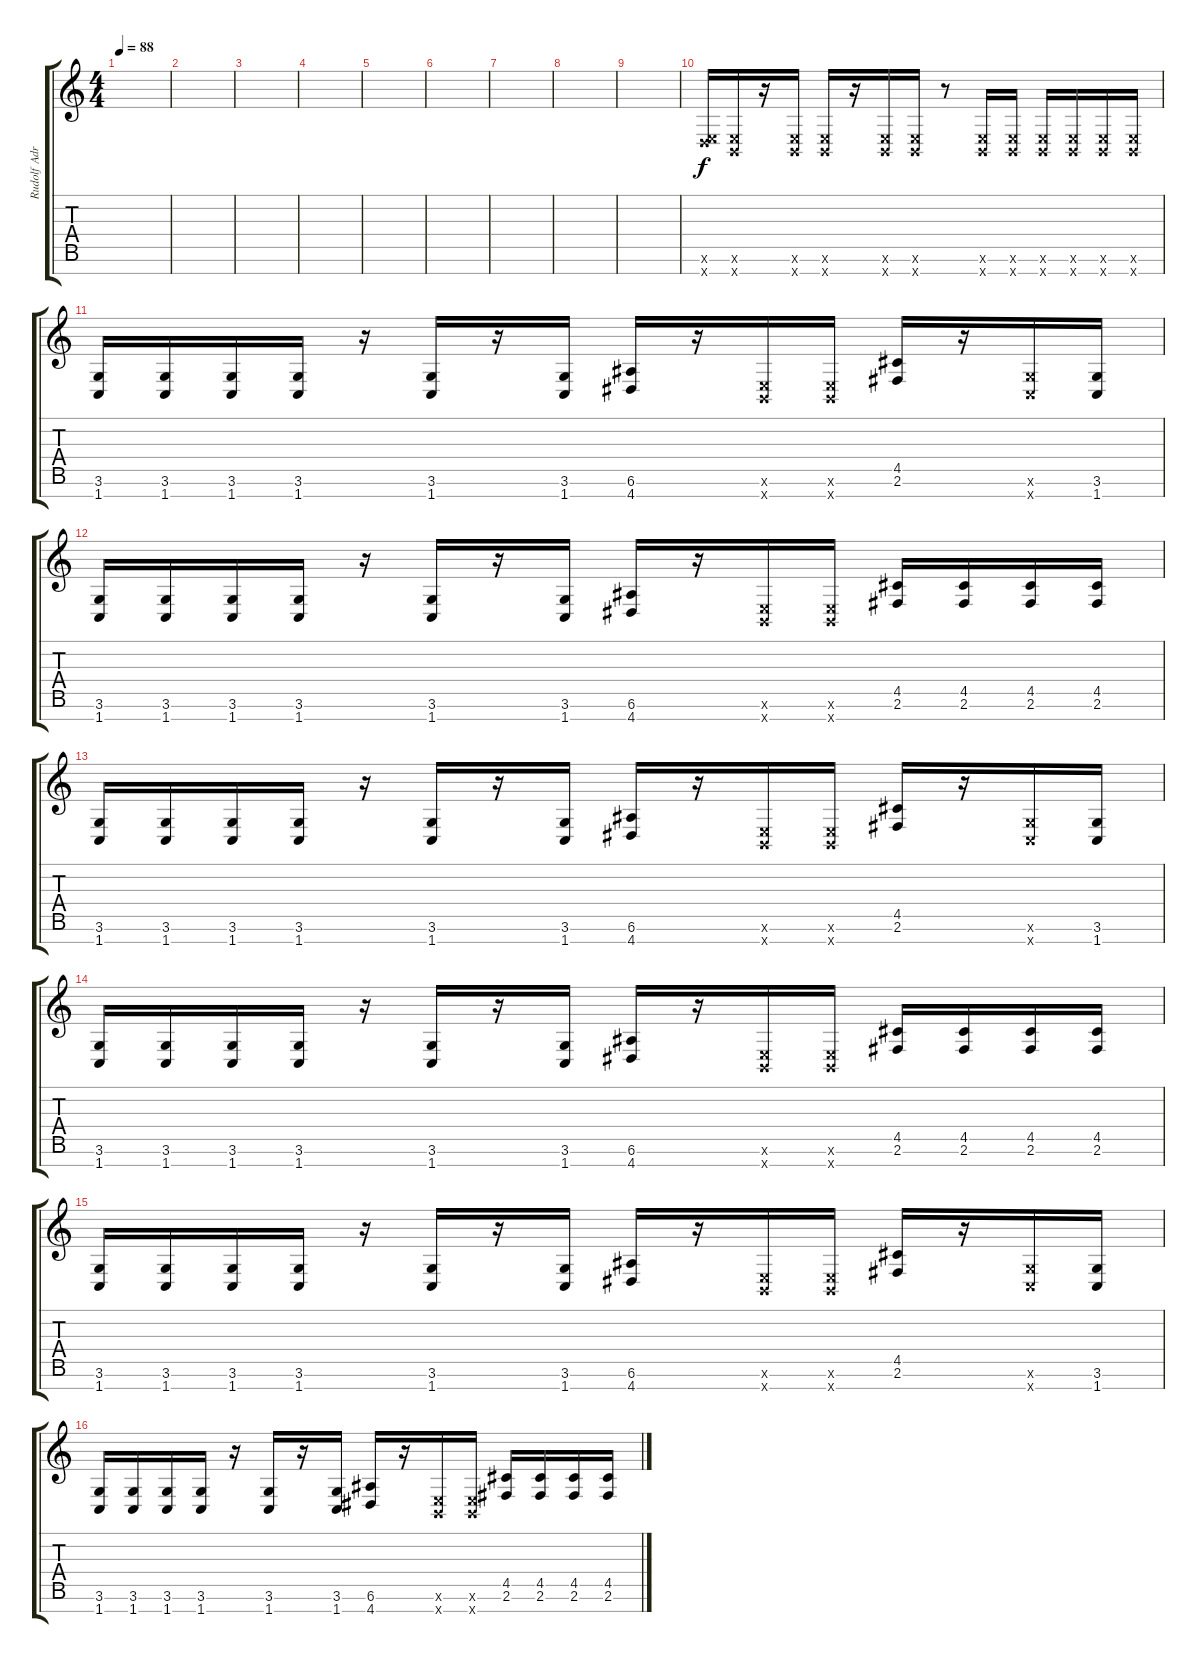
\track ("Rudolf Adrianus Jolie" "Rudolf Adr") {instrument distortionguitar}
\staff {score tabs}
\tuning (E4 B3 G3 D3 A2 E2 B1) {hide}
\ts (4 4)
\tempo 88
\clef g2
\ks c
|
|
|
|
|
|
|
|
|
(0.6{x} 3.7{x}).16{balance 0} (0.6{x} 0.7{x}).16 r.16 (0.6{x} 0.7{x}).16{balance 16} (0.6{x} 0.7{x}).16 r.16 (0.6{x} 0.7{x}).16{balance 0} (0.6{x} 0.7{x}).16 r.8 (0.6{x} 0.7{x}).16{balance 12} (0.6{x} 0.7{x}).16 (0.6{x} 0.7{x}).16 (0.6{x} 0.7{x}).16 (0.6{x} 0.7{x}).16 (0.6{x} 0.7{x}).16 |
(3.6 1.7).16{volume 12} (3.6 1.7).16 (3.6 1.7).16 (3.6 1.7).16 r.16 (3.6 1.7).16 r.16 (3.6 1.7).16 (6.6 4.7).16 r.16 (0.6{x} 0.7{x}).16 (0.6{x} 0.7{x}).16 (4.5 2.6).16 r.16 (3.6{x} 1.7{x}).16 (3.6 1.7).16 |
(3.6 1.7).16 (3.6 1.7).16 (3.6 1.7).16 (3.6 1.7).16 r.16 (3.6 1.7).16 r.16 (3.6 1.7).16 (6.6 4.7).16 r.16 (0.6{x} 0.7{x}).16 (0.6{x} 0.7{x}).16 (4.5 2.6).16 (4.5 2.6).16 (4.5 2.6).16 (4.5 2.6).16 |
(3.6 1.7).16 (3.6 1.7).16 (3.6 1.7).16 (3.6 1.7).16 r.16 (3.6 1.7).16 r.16 (3.6 1.7).16 (6.6 4.7).16 r.16 (0.6{x} 0.7{x}).16 (0.6{x} 0.7{x}).16 (4.5 2.6).16 r.16 (3.6{x} 1.7{x}).16 (3.6 1.7).16 |
(3.6 1.7).16 (3.6 1.7).16 (3.6 1.7).16 (3.6 1.7).16 r.16 (3.6 1.7).16 r.16 (3.6 1.7).16 (6.6 4.7).16 r.16 (0.6{x} 0.7{x}).16 (0.6{x} 0.7{x}).16 (4.5 2.6).16 (4.5 2.6).16 (4.5 2.6).16 (4.5 2.6).16 |
(3.6 1.7).16 (3.6 1.7).16 (3.6 1.7).16 (3.6 1.7).16 r.16 (3.6 1.7).16 r.16 (3.6 1.7).16 (6.6 4.7).16 r.16 (0.6{x} 0.7{x}).16 (0.6{x} 0.7{x}).16 (4.5 2.6).16 r.16 (3.6{x} 1.7{x}).16 (3.6 1.7).16 |
(3.6 1.7).16 (3.6 1.7).16 (3.6 1.7).16 (3.6 1.7).16 r.16 (3.6 1.7).16 r.16 (3.6 1.7).16 (6.6 4.7).16 r.16 (0.6{x} 0.7{x}).16 (0.6{x} 0.7{x}).16 (4.5 2.6).16 (4.5 2.6).16 (4.5 2.6).16 (4.5 2.6).16
